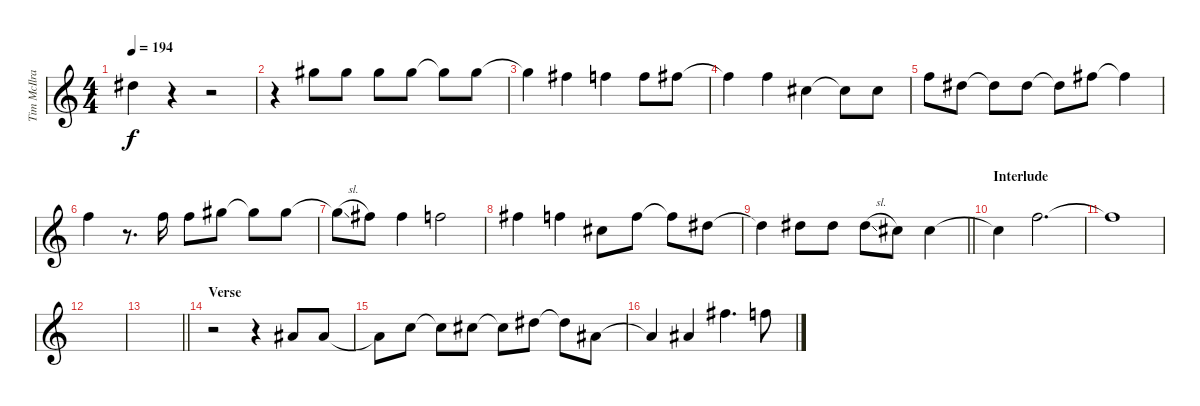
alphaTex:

\track ("Tim McIlrath - Vocals" "Tim McIlra") {instrument distortionguitar}
\staff {score}
\tuning (Eb4 Bb3 Gb3 Db3 Ab2 Eb2) {hide}
\ts (4 4)
\tempo 194
\clef g2
\ks c
5.2{t}.4{dy f} r.4 r.2 |
r.4 10.2.8 10.2.8 10.2.8 10.2.8 10.2{t}.8 10.2.8 |
10.2{t}.4 8.2.4 7.2.4 7.2.8 8.2.8 |
8.2{t}.4 7.2.4 3.2.4 3.2{t}.8 3.2.8 |
7.2.8 5.2.8 5.2{t}.8 5.2.8 5.2{t}.8 8.2.8 8.2{t}.4 |
7.2.4 r.8{d} 7.2.16 7.2.8 10.2.8 10.2{t}.8 10.2.8 |
10.2{sl t}.8 8.2.8 8.2.4 7.2.2 |
8.2.4 7.2.4 3.2.8 7.2.8 7.2{t}.8 5.2.8 |
\barLineRight lightlight
5.2{t}.4 5.2.8 5.2.8 5.2{sl}.8 3.2.8 3.2.4 |
\section ("" "Interlude")
3.2{t}.4 7.2.2{d} |
7.2{t}.1 |
|
\barLineRight lightlight
|
\section ("" "Verse")
r.2 r.4 4.3.8 4.3.8 |
4.3{t}.8 6.3.8 6.3{t}.8 7.3.8 7.3{t}.8 9.3.8 9.3{t}.8 4.3.8 |
4.3{t}.4 4.3.4 12.3.4{d} 11.3.8
